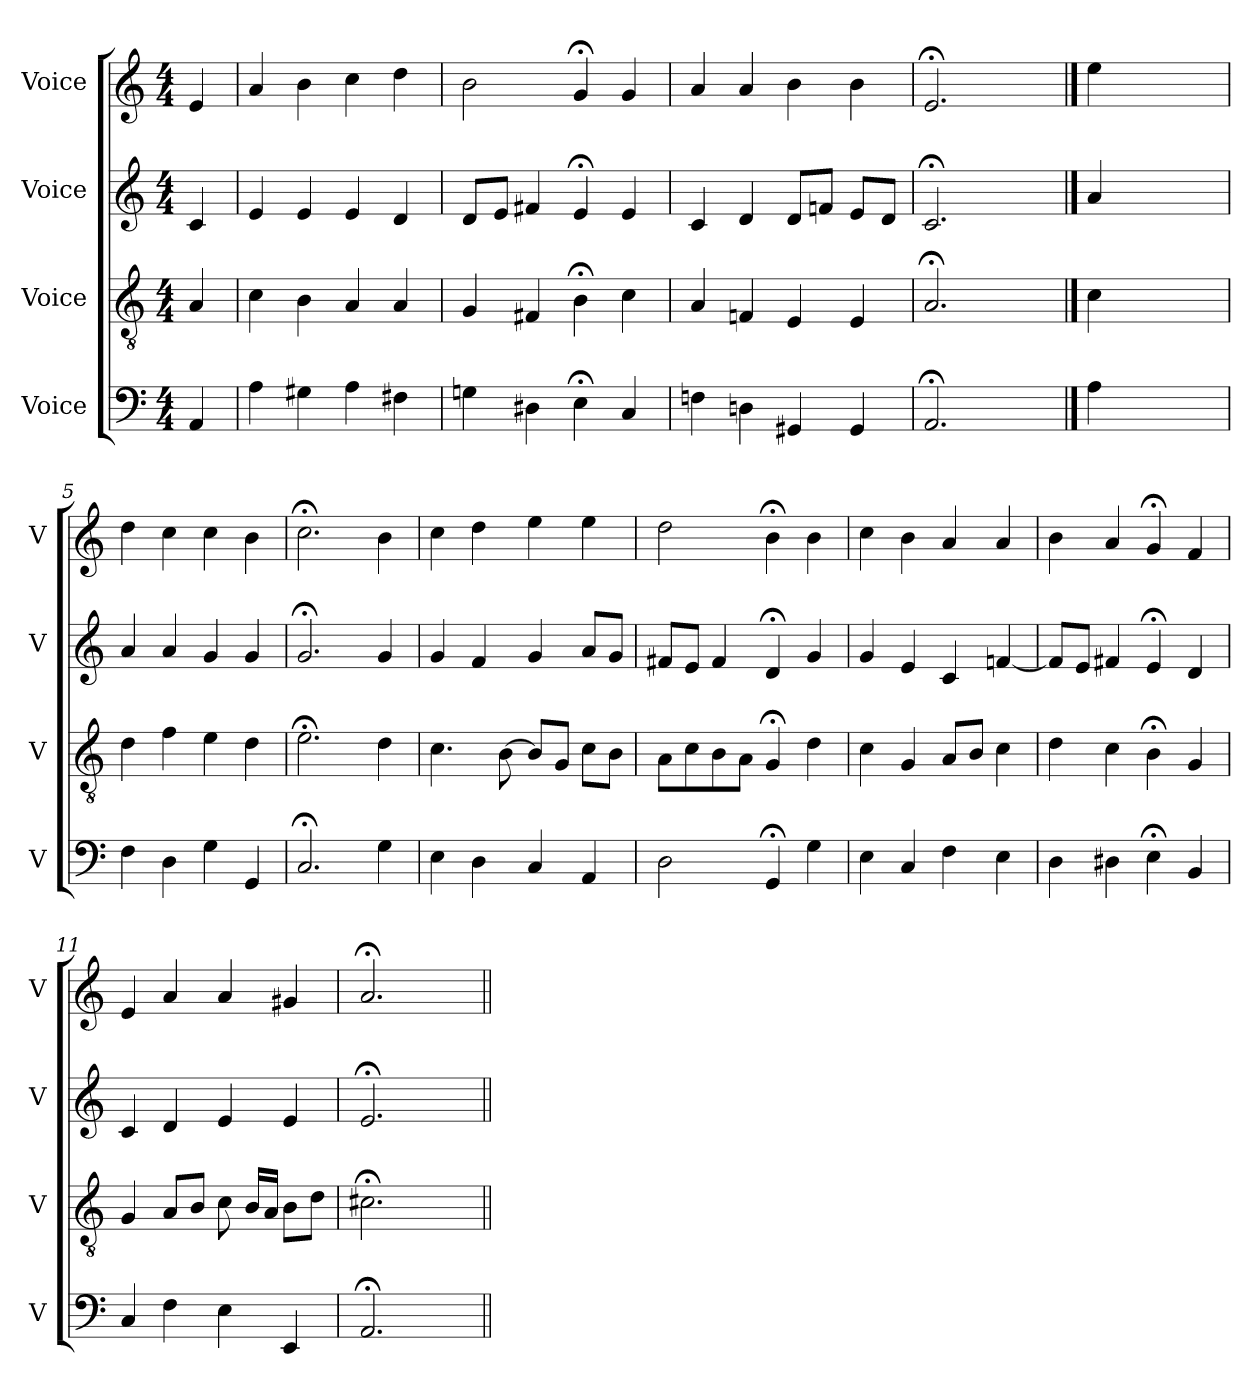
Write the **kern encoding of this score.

**kern	**kern	**kern	**kern
*part4	*part3	*part2	*part1
*staff4	*staff3	*staff2	*staff1
*I"Voice	*I"Voice	*I"Voice	*I"Voice
*I'V	*I'V	*I'V	*I'V
*clefF4	*clefGv2	*clefG2	*clefG2
*k[]	*k[]	*k[]	*k[]
*M4/4	*M4/4	*M4/4	*M4/4
*MM100	*MM100	*MM100	*MM100
=	=	=	=
4AA/	4A/	4c/	4e/
=1	=1	=1	=1
4A\	4c\	4e/	4a/
4G#X\	4B\	4e/	4b\
4A\	4A/	4e/	4cc\
4F#X\	4A/	4d/	4dd\
=2	=2	=2	=2
4Gn\	4G/	8d/L	2b\
.	.	8e/J	.
4D#X\	4F#X/	4f#X/	.
4E;\	4B;\	4e;/	4g;/
4C/	4c\	4e/	4g/
=3	=3	=3	=3
4Fn\	4A/	4c/	4a/
4Dn\	4Fn/	4d/	4a/
4GG#X/	4E/	8d/L	4b\
.	.	8fn/J	.
4GG#/	4E/	8e/L	4b\
.	.	8d/J	.
=4	=4	=4	=4
2.AA;/	2.A;/	2.c;/	2.e;/
4ryy	4ryy	4ryy	4ryy
==	==	==	==
4A\	4c\	4a/	4ee\
2.ryy	2.ryy	2.ryy	2.ryy
!!LO:LB:g=z
=5	=5	=5	=5
4F\	4d\	4a/	4dd\
4D\	4f\	4a/	4cc\
4G\	4e\	4g/	4cc\
4GG/	4d\	4g/	4b\
=6	=6	=6	=6
2.C;/	2.e;\	2.g;/	2.cc;\
4G\	4d\	4g/	4b\
=7	=7	=7	=7
4E\	4.c\	4g/	4cc\
4D\	.	4f/	4dd\
.	[8B\	.	.
4C/	8B/L]	4g/	4ee\
.	8G/J	.	.
4AA/	8c\L	8a/L	4ee\
.	8B\J	8g/J	.
=8	=8	=8	=8
2D\	8A\L	8f#X/L	2dd\
.	8c\	8e/J	.
.	8B\	4f#/	.
.	8A\J	.	.
4GG;/	4G;/	4d;/	4b;\
4G\	4d\	4g/	4b\
=9	=9	=9	=9
4E\	4c\	4g/	4cc\
4C/	4G/	4e/	4b\
4F\	8A/L	4c/	4a/
.	8B/J	.	.
4E\	4c\	[4fn/	4a/
!!LO:LB:g=z
=10	=10	=10	=10
4D\	4d\	8f/L]	4b\
.	.	8e/J	.
4D#X\	4c\	4f#X/	4a/
4E;\	4B;\	4e;/	4g;/
4BB/	4G/	4d/	4f/
=11	=11	=11	=11
4C/	4G/	4c/	4e/
4F\	8A/L	4d/	4a/
.	8B/J	.	.
4E\	8c\	4e/	4a/
.	16B/LL	.	.
.	16A/JJ	.	.
4EE/	8B\L	4e/	4g#X/
.	8d\J	.	.
=12	=12	=12	=12
2.AA;/	2.c#X;\	2.e;/	2.a;/
4ryy	4ryy	4ryy	4ryy
=||	=||	=||	=||
*-	*-	*-	*-
